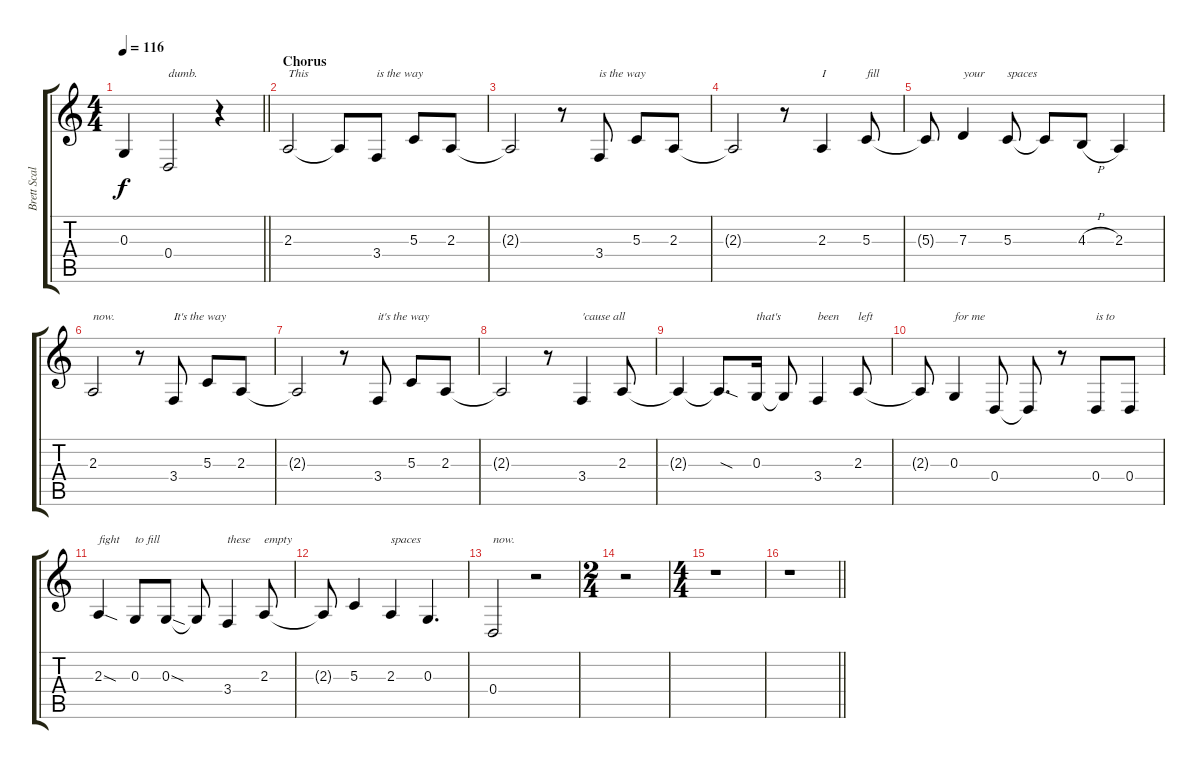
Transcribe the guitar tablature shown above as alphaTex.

\track ("Brett Scallions (Lead Vocals)" "Brett Scal") {instrument violin}
\staff {score tabs}
\tuning (E4 B3 G3 D3 A2 D2) {hide}
\ts (4 4)
\tempo 116
\clef g2
\barLineRight lightlight
\ks c
0.3{t}.4{dy f} 0.4.2{txt "dumb."} r.4 |
\section ("" "Chorus")
2.3.2{txt "This" volume 13} 2.3{t}.8 3.4.8{txt "is the way"} 5.3.8 2.3.8 |
2.3{t}.2 r.8 3.4.8{txt "is the way"} 5.3.8 2.3.8 |
2.3{t}.2 r.8 2.3.4{txt "I"} 5.3.8{txt "fill"} |
5.3{t}.8 7.3.4{txt "your"} 5.3.8{txt "spaces"} 5.3{t}.8 4.3{h}.8 2.3.4 |
2.3.2{txt "now."} r.8 3.4.8{txt "It's the way"} 5.3.8 2.3.8 |
2.3{t}.2 r.8 3.4.8{txt "it's the way"} 5.3.8 2.3.8 |
2.3{t}.2 r.8 3.4.4{txt "'cause all"} 2.3.8 |
2.3{t}.4 2.3{sod t}.8{d} 0.3.16{txt "that's"} 0.3{t}.8 3.4.4{txt "been"} 2.3.8{txt "left"} |
2.3{t}.8 0.3.4{txt "for me"} 0.4.8 0.4{t}.8 r.8 0.4.8{txt "is to"} 0.4.8 |
2.3{sod}.4{txt "fight"} 0.3.8{txt "to fill"} 0.3{sod}.8 0.3{t}.8 3.4.4{txt "these"} 2.3.8{txt "empty"} |
2.3{t}.8 5.3.4 2.3.4{txt "spaces"} 0.3.4{d} |
0.4.2{txt "now."} r.2 |
\ts (2 4)
r.2 |
\ts (4 4)
r.1 |
\barLineRight lightlight
r.1
